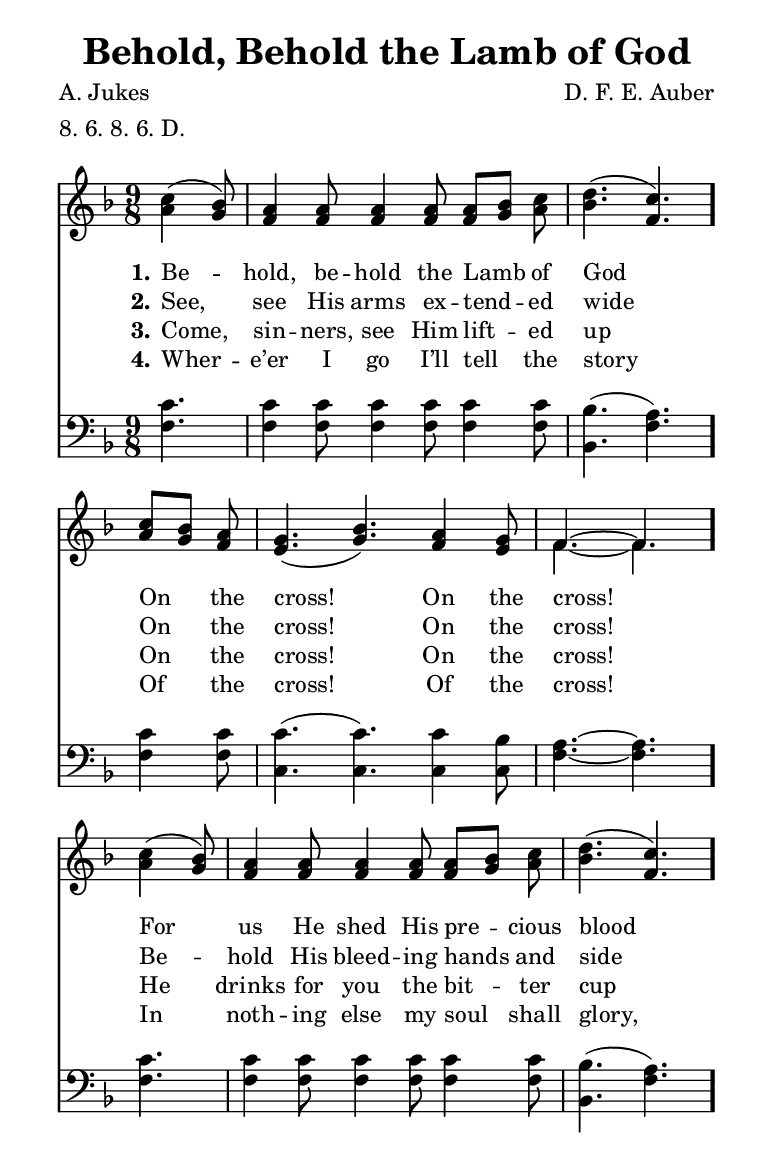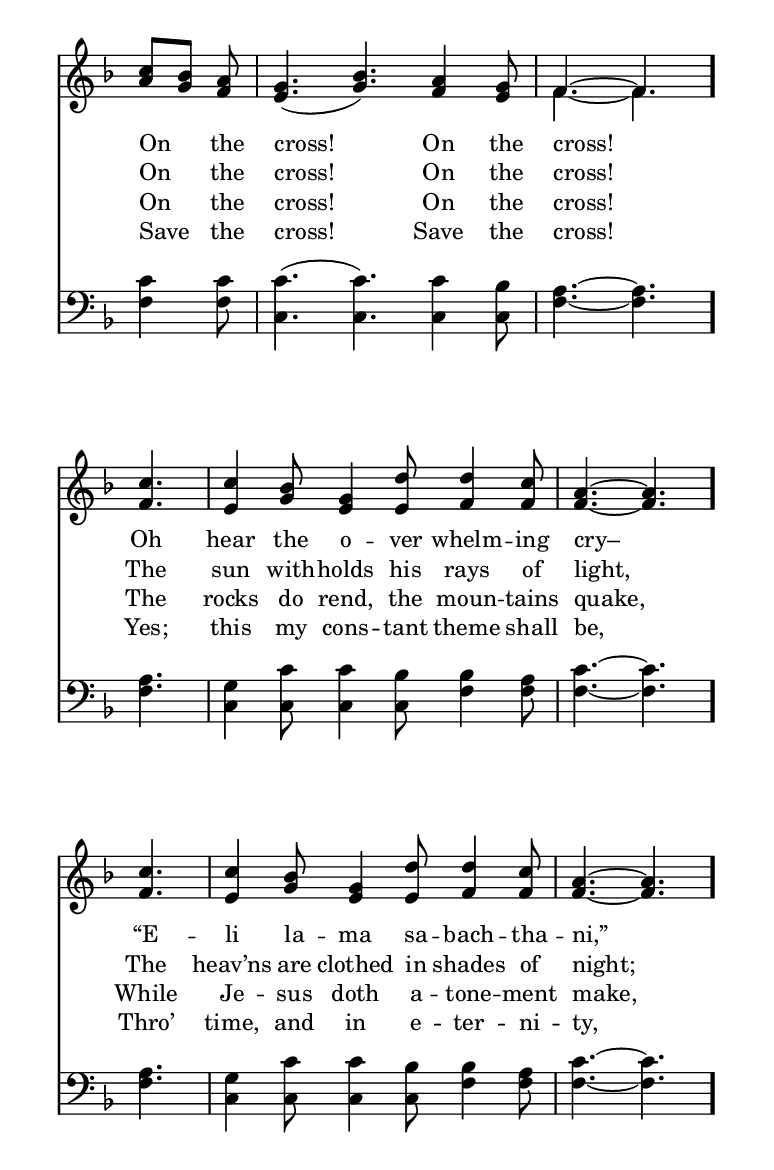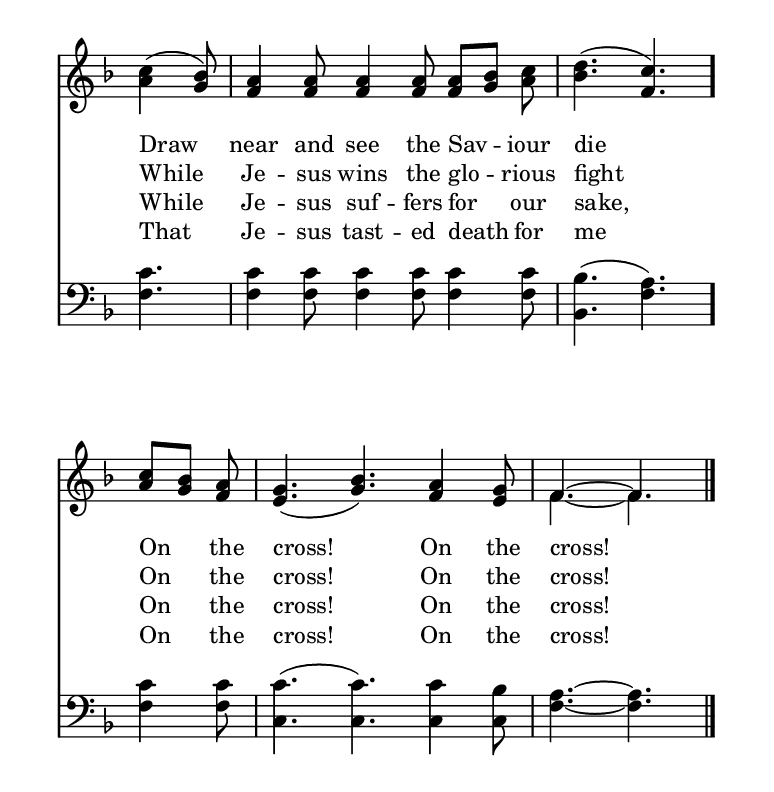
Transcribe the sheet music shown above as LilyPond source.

\include "common/global.ily"
\paper {
  \include "common/paper.ily"
}


\header{
  %gospel
  hymnnumber = "3"
  title = "Behold, Behold the Lamb of God"
  tunename = "Mercy’s Free"
  meter = "8. 6. 8. 6. D." % original has 8. 6. 8. 6. 8. 6. 8. 6.
  poet = "A. Jukes"
  composer = "D. F. E. Auber"
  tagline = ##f
}

global = {
  \include "common/overrides.ily"
  \autoBeamOff
  \override Staff.TimeSignature.style = #'numbered \time 9/8
  \once \override Score.MetronomeMark.transparent = ##t
  \tempo 4 = 80
  \key f \major
  \partial 4.
}

patternOne   = { c4( c8) | c4 c8 c4 c8 c8[ c8] c8 | c4.( c4.) c8[ c8] c8 | c4.( c4.) c4 c8 | c4. ~ c4. }
patternTwo   = { c4. | c4 c8 c4 c8 c4 c8 | c4. ~ c4. c4. | c4 c8 c4 c8 c4 c8 | c4. ~ c4. }
patternThree = { c4. | c4 c8 c4 c8 c4 c8 | c4.( c4.) c4 c8 | c4.( c4.) c4 c8 | c4. ~ c4. }

notesSoprano = {
\global
\relative c' {

    \changePitch \patternOne { c' bes | a a a a a bes c | d c c bes a | g bes a g | f f }
    \changePitch \patternOne { c' bes | a a a a a bes c | d c c bes a | g bes a g | f f }
    \changePitch \patternTwo { c' | c bes g d' d c | a a c | c bes g d' d c | a a }
    \changePitch \patternOne { c bes | a a a a a bes c | d c c bes a | g bes a g | f f }

    \bar "|."

}
}

notesAlto = {
\global
\relative e' {

    \changePitch \patternOne { a g | f f f f f g a | bes f a g f | e g f e | f f }
    \changePitch \patternOne { a g | f f f f f g a | bes f a g f | e g f e | f f }
    \changePitch \patternTwo { f | e g e e f f | f f f | e g e e f f | f f }
    \changePitch \patternOne { a g | f f f f f g a | bes f a g f | e g f e | f f }

}
}

notesTenor = {
\global
\relative a {

    \changePitch \patternThree { c | c c c c c c | bes a c c | c c c bes | a a }
    \changePitch \patternThree { c | c c c c c c | bes a c c | c c c bes | a a }
    \changePitch \patternTwo   { a | g c c bes bes a | c c a | g c c bes bes a | c c }
    \changePitch \patternThree { c | c c c c c c | bes a c c | c c c bes | a a }

}
}

notesBass = {
\global
\relative a {

    \changePitch \patternThree { f | f f f f f f | bes, f' f f | c c c c | f f }
    \changePitch \patternThree { f | f f f f f f | bes, f' f f | c c c c | f f }
    \changePitch \patternTwo   { f | c c c c f f | f f | f c c c c f f | f f }
    \changePitch \patternThree { f | f f f f f f | bes, f' f f | c c c c | f f }

}
}

wordsA = \lyricmode {
\set stanza = "1."

    Be -- hold, be -- hold the Lamb of God \bar "."
    On the cross! On the cross! \bar "." \break
    For us He shed His pre -- cious blood \bar "."
    On the cross! On the cross! \bar "." \break
    Oh hear the o -- ver whelm -- ing cry– \bar "."
    “E -- li la -- ma sa -- bach -- tha -- ni,” \bar "." \break
    Draw near and see the Sav -- iour die \bar "."
    On the cross! On the cross! \bar "."

}

wordsB = \lyricmode {
\set stanza = "2."

    See, see His arms ex -- tend -- ed wide
    On the cross! On the cross! \bar "."
    Be -- hold His bleed -- ing hands and side
    On the cross! On the cross! \bar "."
    The sun with -- holds his rays of light,
    The heav’ns are clothed in shades of night;
    While Je -- sus wins the glo -- rious fight
    On the cross! On the cross! \bar "."

}

wordsC = \lyricmode {
\set stanza = "3."

    Come, sin -- ners, see Him lift -- ed up
    On the cross! On the cross! \bar "."
    He drinks for you the bit -- ter cup
    On the cross! On the cross! \bar "."
    The rocks do rend, the moun -- tains quake,
    While Je -- sus doth a -- tone -- ment make,
    While Je -- sus suf -- fers for our sake,
    On the cross! On the cross! \bar "."

}

wordsD = \lyricmode {
\set stanza = "4."

    Wher -- e’er I go I’ll tell the story
    Of the cross! Of the cross! \bar "."
    In noth -- ing else my soul shall glory,
    Save the cross! Save the cross! \bar "."
    Yes; this my cons -- tant theme shall be,
    Thro’ time, and in e -- ter -- ni -- ty,
    That Je -- sus tast -- ed death for me
    On the cross! On the cross! \bar "."

}


\score {
  \context ChoirStaff <<
    \context Staff = upper <<
      \set Staff.autoBeaming = ##f
      \set ChoirStaff.systemStartDelimiter = #'SystemStartBar
      \set ChoirStaff.printPartCombineTexts = ##f
      \partcombine #'(2 . 9) \notesSoprano \notesAlto
      \context NullVoice = sopranos { \voiceOne << \notesSoprano >> }
      \context NullVoice = altos { \voiceTwo << \notesAlto >> }
      \context Lyrics = one   \lyricsto sopranos \wordsA
      \context Lyrics = two   \lyricsto sopranos \wordsB
      \context Lyrics = three \lyricsto sopranos \wordsC
      \context Lyrics = four  \lyricsto sopranos \wordsD
    >>
    \context Staff = men <<
      \set Staff.autoBeaming = ##f
      \clef bass
      \set ChoirStaff.printPartCombineTexts = ##f
      \partcombine #'(2 . 9) \notesTenor \notesBass
      \context NullVoice = tenors { \voiceOne << \notesTenor >> }
      \context NullVoice = basses { \voiceTwo << \notesBass >> }
    >>
  >>
  \layout {
    \include "common/layout.ily"
  }
  \midi{
    \include "common/midi.ily"
  }
}

\version "2.19.49"  % necessary for upgrading to future LilyPond versions.

